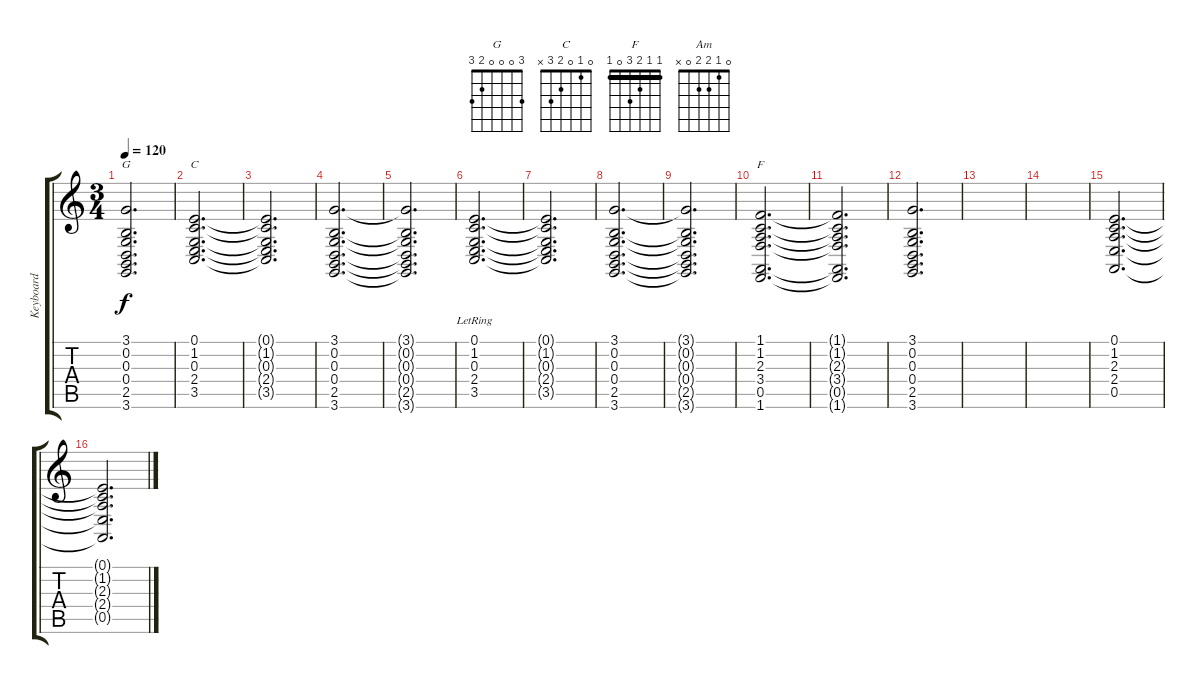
\track ("Keyboard" "Keyboard") {instrument stringensemble2}
\staff {score tabs}
\tuning (E4 B3 G3 D3 A2 E2) {hide}
\chord ("G" 3 0 0 0 2 3)
\chord ("C" 0 1 0 2 3 x)
\chord ("F" 1 1 2 3 0 1) {barre 1}
\chord ("Am" 0 1 2 2 0 x)
\ts (3 4)
\tempo 120
\clef g2
\ks c
(3.1{t} 0.2{t} 0.3{t} 0.4{t} 2.5{t} 3.6{t}).2{d ch "G" dy f} |
(0.1 1.2 0.3 2.4 3.5).2{d ch "C"} |
(0.1{t} 1.2{t} 0.3{t} 2.4{t} 3.5{t}).2{d} |
(3.1 0.2 0.3 0.4 2.5 3.6).2{d} |
(3.1{t} 0.2{t} 0.3{t} 0.4{t} 2.5{t} 3.6{t}).2{d} |
(0.1 1.2 0.3{lr} 2.4 3.5).2{d} |
(0.1{t} 1.2{t} 0.3{t} 2.4{t} 3.5{t}).2{d} |
(3.1 0.2 0.3 0.4 2.5 3.6).2{d} |
(3.1{t} 0.2{t} 0.3{t} 0.4{t} 2.5{t} 3.6{t}).2{d} |
(1.1 1.2 2.3 3.4 0.5 1.6).2{d ch "F"} |
(1.1{t} 1.2{t} 2.3{t} 3.4{t} 0.5{t} 1.6{t}).2{d} |
(3.1 0.2 0.3 0.4 2.5 3.6).2{d} |
|
|
(0.1 1.2 2.3 2.4 0.5).2{d} |
(0.1{t} 1.2{t} 2.3{t} 2.4{t} 0.5{t}).2{d}
